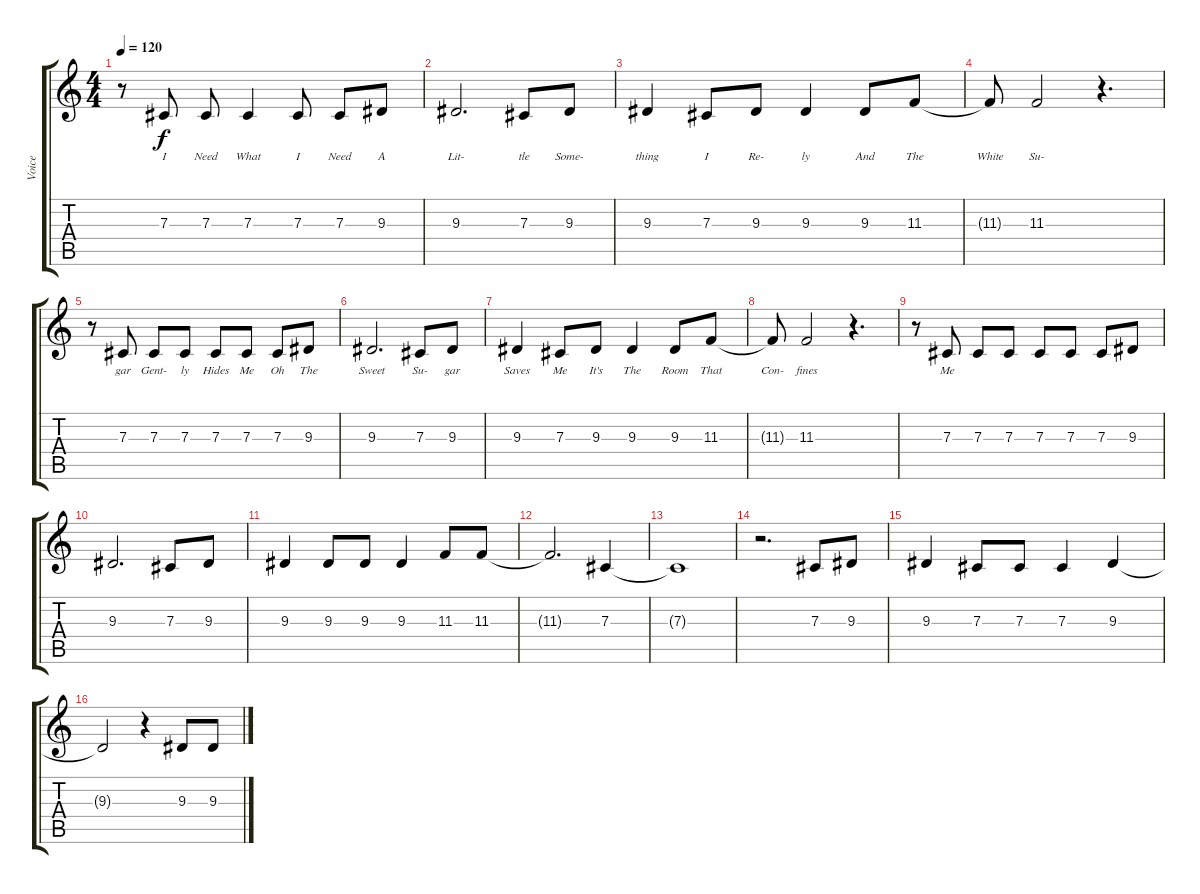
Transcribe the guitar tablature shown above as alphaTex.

\track ("Voice" "Voice") {instrument clarinet}
\staff {score tabs}
\tuning (Eb4 Bb3 Gb3 Db3 Ab2 Eb2) {hide}
\ts (4 4)
\tempo 120
\clef g2
\ks c
r.8{dy f} 7.3.8{lyrics (0 "I") lyrics (1 "") lyrics (2 "") lyrics (3 "") lyrics (4 "")} 7.3.8{lyrics (0 "Need") lyrics (1 "") lyrics (2 "") lyrics (3 "") lyrics (4 "")} 7.3.4{lyrics (0 "What") lyrics (1 "") lyrics (2 "") lyrics (3 "") lyrics (4 "")} 7.3.8{lyrics (0 "I") lyrics (1 "") lyrics (2 "") lyrics (3 "") lyrics (4 "")} 7.3.8{lyrics (0 "Need") lyrics (1 "") lyrics (2 "") lyrics (3 "") lyrics (4 "")} 9.3.8{lyrics (0 "A") lyrics (1 "") lyrics (2 "") lyrics (3 "") lyrics (4 "")} |
9.3.2{d lyrics (0 "Lit-") lyrics (1 "") lyrics (2 "") lyrics (3 "") lyrics (4 "")} 7.3.8{lyrics (0 "tle") lyrics (1 "") lyrics (2 "") lyrics (3 "") lyrics (4 "")} 9.3.8{lyrics (0 "Some-") lyrics (1 "") lyrics (2 "") lyrics (3 "") lyrics (4 "")} |
9.3.4{lyrics (0 "thing") lyrics (1 "") lyrics (2 "") lyrics (3 "") lyrics (4 "")} 7.3.8{lyrics (0 "I") lyrics (1 "") lyrics (2 "") lyrics (3 "") lyrics (4 "")} 9.3.8{lyrics (0 "Re-") lyrics (1 "") lyrics (2 "") lyrics (3 "") lyrics (4 "")} 9.3.4{lyrics (0 "ly") lyrics (1 "") lyrics (2 "") lyrics (3 "") lyrics (4 "")} 9.3.8{lyrics (0 "And") lyrics (1 "") lyrics (2 "") lyrics (3 "") lyrics (4 "")} 11.3.8{lyrics (0 "The") lyrics (1 "") lyrics (2 "") lyrics (3 "") lyrics (4 "")} |
11.3{t}.8{lyrics (0 "White") lyrics (1 "") lyrics (2 "") lyrics (3 "") lyrics (4 "")} 11.3.2{lyrics (0 "Su-") lyrics (1 "") lyrics (2 "") lyrics (3 "") lyrics (4 "")} r.4{d} |
r.8 7.3.8{lyrics (0 "gar") lyrics (1 "") lyrics (2 "") lyrics (3 "") lyrics (4 "")} 7.3.8{lyrics (0 "Gent-") lyrics (1 "") lyrics (2 "") lyrics (3 "") lyrics (4 "")} 7.3.8{lyrics (0 "ly") lyrics (1 "") lyrics (2 "") lyrics (3 "") lyrics (4 "")} 7.3.8{lyrics (0 "Hides") lyrics (1 "") lyrics (2 "") lyrics (3 "") lyrics (4 "")} 7.3.8{lyrics (0 "Me") lyrics (1 "") lyrics (2 "") lyrics (3 "") lyrics (4 "")} 7.3.8{lyrics (0 "Oh") lyrics (1 "") lyrics (2 "") lyrics (3 "") lyrics (4 "")} 9.3.8{lyrics (0 "The") lyrics (1 "") lyrics (2 "") lyrics (3 "") lyrics (4 "")} |
9.3.2{d lyrics (0 "Sweet") lyrics (1 "") lyrics (2 "") lyrics (3 "") lyrics (4 "")} 7.3.8{lyrics (0 "Su-") lyrics (1 "") lyrics (2 "") lyrics (3 "") lyrics (4 "")} 9.3.8{lyrics (0 "gar") lyrics (1 "") lyrics (2 "") lyrics (3 "") lyrics (4 "")} |
9.3.4{lyrics (0 "Saves") lyrics (1 "") lyrics (2 "") lyrics (3 "") lyrics (4 "")} 7.3.8{lyrics (0 "Me") lyrics (1 "") lyrics (2 "") lyrics (3 "") lyrics (4 "")} 9.3.8{lyrics (0 "It's") lyrics (1 "") lyrics (2 "") lyrics (3 "") lyrics (4 "")} 9.3.4{lyrics (0 "The") lyrics (1 "") lyrics (2 "") lyrics (3 "") lyrics (4 "")} 9.3.8{lyrics (0 "Room") lyrics (1 "") lyrics (2 "") lyrics (3 "") lyrics (4 "")} 11.3.8{lyrics (0 "That") lyrics (1 "") lyrics (2 "") lyrics (3 "") lyrics (4 "")} |
11.3{t}.8{lyrics (0 "Con-") lyrics (1 "") lyrics (2 "") lyrics (3 "") lyrics (4 "")} 11.3.2{lyrics (0 "fines") lyrics (1 "") lyrics (2 "") lyrics (3 "") lyrics (4 "")} r.4{d} |
r.8 7.3.8{lyrics (0 "Me") lyrics (1 "") lyrics (2 "") lyrics (3 "") lyrics (4 "")} 7.3.8 7.3.8 7.3.8 7.3.8 7.3.8 9.3.8 |
9.3.2{d} 7.3.8 9.3.8 |
9.3.4 9.3.8 9.3.8 9.3.4 11.3.8 11.3.8 |
11.3{t}.2{d} 7.3.4 |
7.3{t}.1 |
r.2{d} 7.3.8 9.3.8 |
9.3.4 7.3.8 7.3.8 7.3.4 9.3.4 |
9.3{t}.2 r.4 9.3.8 9.3.8
